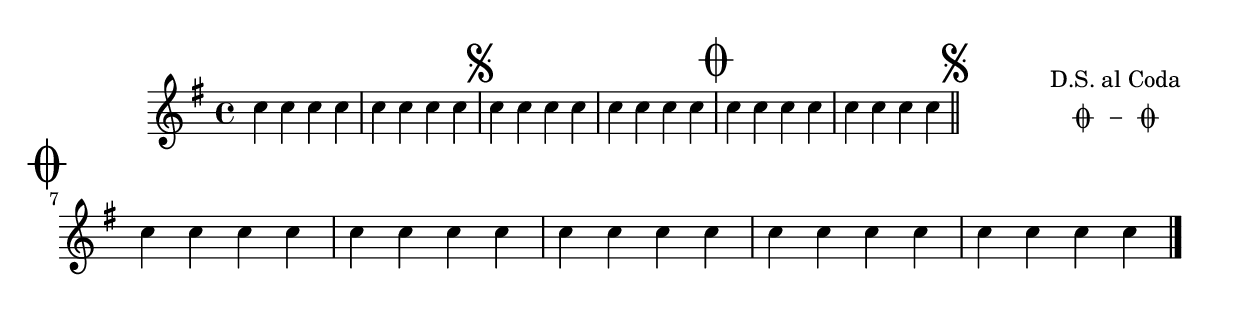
%% Do not edit this file; it is automatically
%% generated from LSR http://lsr.dsi.unimi.it
%% This file is in the public domain.
\version "2.13.20"

\header {
  lsrtags = "repeats, breaks"

  texidoc = "
If you want to place an exiting segno sign and add text like @qq{D.S.
al Coda} next to it where usually the staff lines are you can use this
snippet. The coda will resume in a new line. There is a variation
documented in this snippet, where the coda will remain on the same
line.

"
  doctitle = "Positioning segno and coda (with line break)"
} % begin verbatim

{
  \clef treble
  \key g \major
  \time 4/4
  \relative c'' {
    \repeat unfold 2 {
      | c4 c c c
    }

    % Set segno sign as rehearsal mark and adjust size if needed
    % \once \override Score.RehearsalMark #'font-size = #3
    \mark \markup { \musicglyph #"scripts.segno" }
    \repeat unfold 2 {
      | c4 c c c
    }

    % Set coda sign as rehearsal mark and adjust size if needed
    \once \override Score.RehearsalMark #'font-size = #4
    \mark \markup { \musicglyph #"scripts.coda" }
    \repeat unfold 2 {
      | c4 c c c
    }

    % Should Coda be on anew line?
    % Coda NOT on new line: use \nobreak
    % Coda on new line: DON'T use \nobreak
    % \noBreak

    \bar "||"

    % Set segno sign as rehearsal mark and adjust size if needed
    \once \override Score.RehearsalMark #'break-visibility = #begin-of-line-invisible
    % \once \override Score.RehearsalMark #'font-size = #3
    \mark \markup { \musicglyph #"scripts.segno" }

    % Here begins the trickery!
    % \cadenzaOn will suppress the bar count and \stopStaff removes the staff lines.
    \cadenzaOn
      \stopStaff
        % Some examples of possible text-displays

        % text line-aligned
        % ==================
        % Move text to the desired position
        % \once \override TextScript #'extra-offset = #'( 2 . -3.5 )
        % | s1*0^\markup { D.S. al Coda } }

        % text center-aligned
        % ====================
        % Move text to the desired position
        % \once \override TextScript #'extra-offset = #'( 6 . -5.0 )
        % | s1*0^\markup { \center-column { D.S. "al Coda" } }

        % text and symbols center-aligned
        % ===============================
        % Move text to the desired position and tweak spacing for optimum text alignment
        %\once \override TextScript #'extra-offset = #'( 8 . -5.5 )
        \once \override TextScript #'word-space = #1.5
        \once \override TextScript #'X-offset = #8
        \once \override TextScript #'Y-offset = #1.5
        | s1*0^\markup { \center-column { "D.S. al Coda" \line { \musicglyph #"scripts.coda" \musicglyph #"scripts.tenuto" \musicglyph #"scripts.coda"} } }

        % Increasing the unfold counter will expand the staff-free space
        \repeat unfold 4 {
          s4 s4 s4 s4
          \bar ""
        }
        % Resume bar count and show staff lines again
     \startStaff
   \cadenzaOff

   % Should Coda be on new line?
   % Coda NOT on new line: DON'T use \break
   % Coda on new line: use \break
   \break

   % Show up, you clef and key!
   \once \override Staff.KeySignature #'break-visibility = #end-of-line-invisible
   \once \override Staff.Clef #'break-visibility = #end-of-line-invisible

   % Set coda sign as rehearsal mark and adjust size and position

   % Put the coda sign ontop of the (treble-)clef dependend on coda's line-position

     % Coda NOT on new line, use this:
     % \once \override Score.RehearsalMark #'extra-offset = #'( -2 . 1.75 )

     % Coda on new line, use this:
     \once \override Score.RehearsalMark #'extra-offset = #'( -8.42 . 1.75 )

   \once \override Score.RehearsalMark #'font-size = #5
   \mark \markup { \musicglyph #"scripts.coda" }

   % The coda
   \repeat unfold 5 {
      | c4 c c c
    }
    \bar"|."
  }
}

